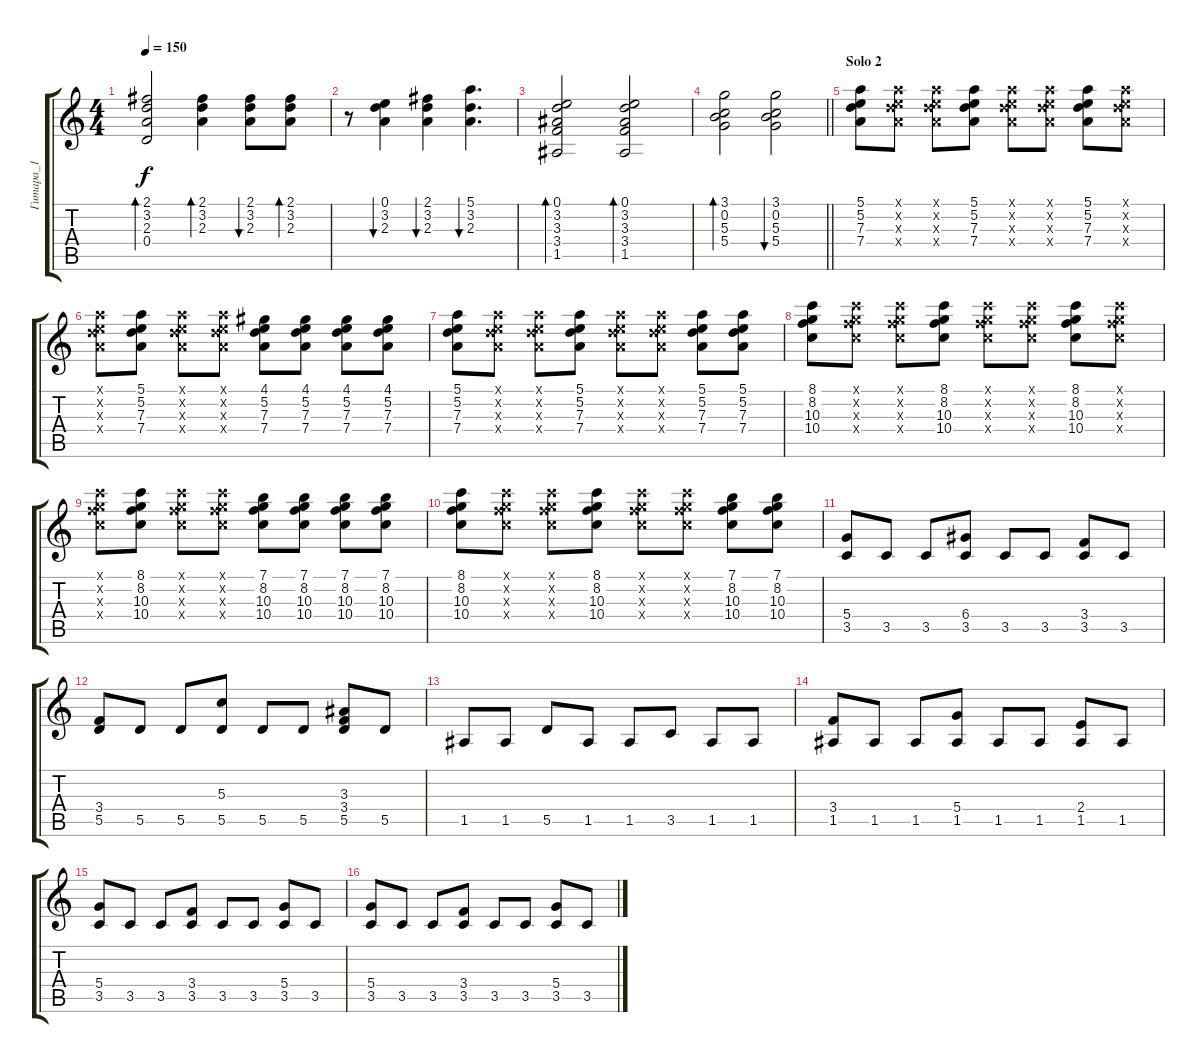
\track ("Гитара_1" "Гитара_1") {instrument acousticguitarsteel}
\staff {score tabs}
\tuning (E4 B3 G3 D3 A2 E2) {hide}
\ts (4 4)
\tempo 150
\clef g2
\ks c
(2.1 3.2 2.3 0.4).2{bd 120 dy f} (2.1 3.2 2.3).4{bd 120} (2.1 3.2 2.3).8{bu 120} (2.1 3.2 2.3).8{bd 120} |
r.8 (0.1 3.2 2.3).4{bu 120} (2.1 3.2 2.3).4{bu 120} (5.1 3.2 2.3).4{d bu 120} |
(0.1 3.2 3.3 3.4 1.5).2{bd 60} (0.1 3.2 3.3 3.4 1.5).2{bd 60} |
\barLineRight lightlight
(3.1 0.2 5.3 5.4).2{bd 60} (3.1 0.2 5.3 5.4).2{bu 60} |
\section ("" "Solo 2")
(5.1 5.2 7.3 7.4).8 (5.1{x} 5.2{x} 7.3{x} 7.4{x}).8 (5.1{x} 5.2{x} 7.3{x} 7.4{x}).8 (5.1 5.2 7.3 7.4).8 (5.1{x} 5.2{x} 7.3{x} 7.4{x}).8 (5.1{x} 5.2{x} 7.3{x} 7.4{x}).8 (5.1 5.2 7.3 7.4).8 (5.1{x} 5.2{x} 7.3{x} 7.4{x}).8 |
(5.1{x} 5.2{x} 7.3{x} 7.4{x}).8 (5.1 5.2 7.3 7.4).8 (5.1{x} 5.2{x} 7.3{x} 7.4{x}).8 (5.1{x} 5.2{x} 7.3{x} 7.4{x}).8 (4.1 5.2 7.3 7.4).8 (4.1 5.2 7.3 7.4).8 (4.1 5.2 7.3 7.4).8 (4.1 5.2 7.3 7.4).8 |
(5.1 5.2 7.3 7.4).8 (5.1{x} 5.2{x} 7.3{x} 7.4{x}).8 (5.1{x} 5.2{x} 7.3{x} 7.4{x}).8 (5.1 5.2 7.3 7.4).8 (5.1{x} 5.2{x} 7.3{x} 7.4{x}).8 (5.1{x} 5.2{x} 7.3{x} 7.4{x}).8 (5.1 5.2 7.3 7.4).8 (5.1 5.2 7.3 7.4).8 |
(8.1 8.2 10.3 10.4).8 (8.1{x} 8.2{x} 10.3{x} 10.4{x}).8 (8.1{x} 8.2{x} 10.3{x} 10.4{x}).8 (8.1 8.2 10.3 10.4).8 (8.1{x} 8.2{x} 10.3{x} 10.4{x}).8 (8.1{x} 8.2{x} 10.3{x} 10.4{x}).8 (8.1 8.2 10.3 10.4).8 (8.1{x} 8.2{x} 10.3{x} 10.4{x}).8 |
(8.1{x} 8.2{x} 10.3{x} 10.4{x}).8 (8.1 8.2 10.3 10.4).8 (8.1{x} 8.2{x} 10.3{x} 10.4{x}).8 (8.1{x} 8.2{x} 10.3{x} 10.4{x}).8 (7.1 8.2 10.3 10.4).8 (7.1 8.2 10.3 10.4).8 (7.1 8.2 10.3 10.4).8 (7.1 8.2 10.3 10.4).8 |
(8.1 8.2 10.3 10.4).8 (8.1{x} 8.2{x} 10.3{x} 10.4{x}).8 (8.1{x} 8.2{x} 10.3{x} 10.4{x}).8 (8.1 8.2 10.3 10.4).8 (8.1{x} 8.2{x} 10.3{x} 10.4{x}).8 (8.1{x} 8.2{x} 10.3{x} 10.4{x}).8 (7.1 8.2 10.3 10.4).8 (7.1 8.2 10.3 10.4).8 |
(5.4 3.5).8 3.5.8 3.5.8 (6.4 3.5).8 3.5.8 3.5.8 (3.4 3.5).8 3.5.8 |
(3.4 5.5).8 5.5.8 5.5.8 (5.3 5.5).8 5.5.8 5.5.8 (3.3 3.4 5.5).8 5.5.8 |
1.5.8 1.5.8 5.5.8 1.5.8 1.5.8 3.5.8 1.5.8 1.5.8 |
(3.4 1.5).8 1.5.8 1.5.8 (5.4 1.5).8 1.5.8 1.5.8 (2.4 1.5).8 1.5.8 |
(5.4 3.5).8 3.5.8 3.5.8 (3.4 3.5).8 3.5.8 3.5.8 (5.4 3.5).8 3.5.8 |
(5.4 3.5).8 3.5.8 3.5.8 (3.4 3.5).8 3.5.8 3.5.8 (5.4 3.5).8 3.5.8
